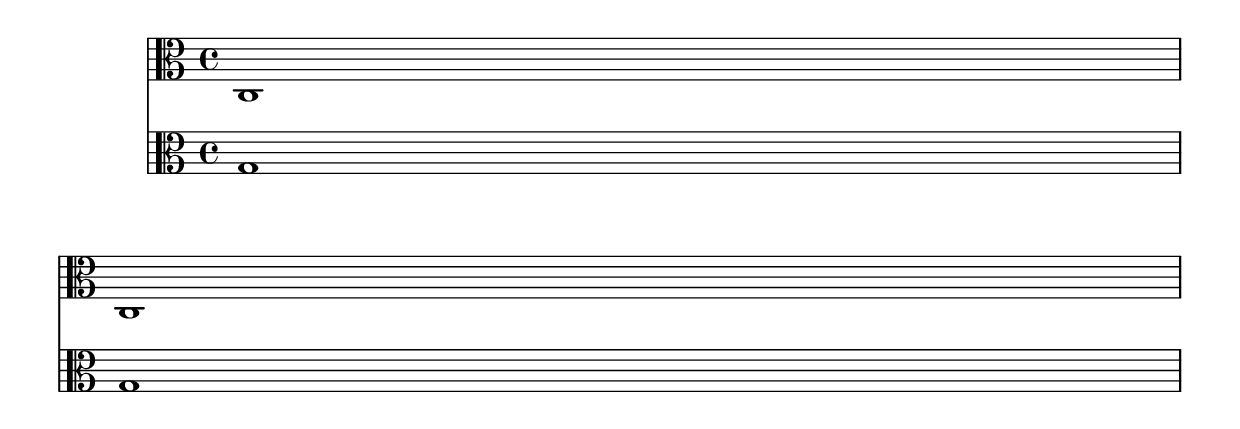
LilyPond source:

\version "1.7.18"
% TODO: huh?  what's this file about?  -gp

\header { texidoc = "
Vertical extents may be overriden by
minimumVerticalExtent, extraVerticalExtent, and  verticalExtent. These are
normal property values, and are written into the grob when the
associated context finishes, so using it in \property works.
" }

\score {
  \notes  <
    \context Staff = upper {
      \property Staff.verticalExtent = #'(-15.0 . 0.0)
      \clef alto
      c1 \break c1 
    }
    \context Staff = lower {
      \property Staff.verticalExtent = #'(-0.0 . 15.0)
      \clef alto
      g1 \break g1 
    }
  >
  \paper{
    interscoreline = 13.0\mm
    interscorelinefill = 0
    \translator{\ScoreContext \remove "Bar_number_engraver"}
    \translator{\StaffContext minimumVerticalExtent = #'(-2.0 . 2.0)}
  }
}

